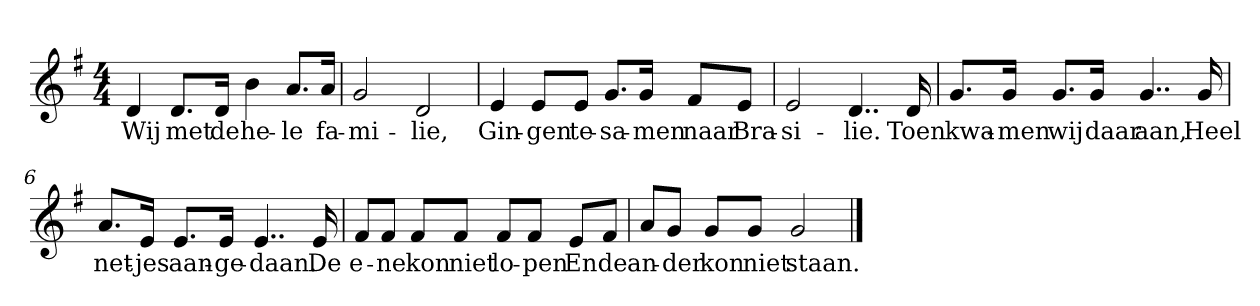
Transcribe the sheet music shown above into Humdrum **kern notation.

**kern	**text
*part1	*part1
*staff1	*staff1
*clefG2	*
*k[f#]	*
*G:	*
*M4/4	*
*MM120	*
=1	=1
4d	Wij
8.d/L	met
16d/Jk	de
4b	he-
8.a/L	-le
16a/Jk	fa-
=2	=2
2g	-mi-
2d	-lie,
=3	=3
4e	Gin-
8e/L	-gen
8e/J	te-
8.g/L	-sa-
16g/Jk	-men
8f#/L	naar
8e/J	Bra-
=4	=4
2e	-si-
4..d	-lie.
16d	Toen
=5	=5
8.g/L	kwa-
16g/Jk	-men
8.g/L	wij
16g/Jk	daar
4..g	aan,
16g	Heel
=6	=6
8.a/L	net-
16e/Jk	-jes
8.e/L	aan-
16e/Jk	-ge-
4..e	-daan.
16e	De
=7	=7
8f#/L	e-
8f#/J	-ne
8f#/L	kon
8f#/J	niet
8f#/L	lo-
8f#/J	-pen
8e/L	En
8f#/J	de
=8	=8
8a/L	an-
8g/J	-der
8g/L	kon
8g/J	niet
2g	staan.
==	==
*-	*-
